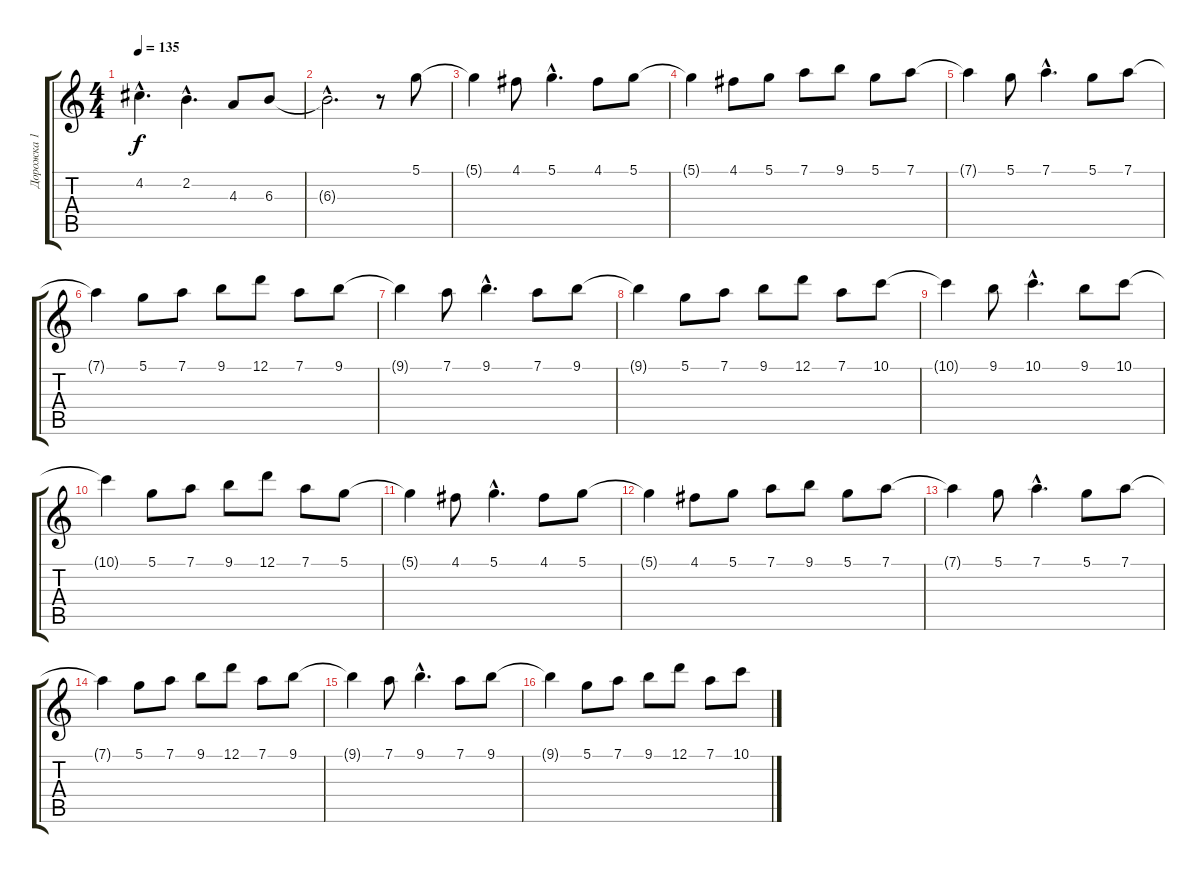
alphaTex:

\track ("Дорожка 1" "Дорожка 1") {instrument overdrivenguitar}
\staff {score tabs}
\tuning (D4 A3 F3 C3 G2 D2) {hide}
\ts (4 4)
\tempo 135
\clef g2
\ks c
4.2{hac t}.4{d dy f} 2.2{hac}.4{d} 4.3.8 6.3.8 |
6.3{hac t}.2{d} r.8 5.1.8 |
5.1{t}.4 4.1.8 5.1{hac}.4{d} 4.1.8 5.1.8 |
5.1{t}.4 4.1.8 5.1.8 7.1.8 9.1.8 5.1.8 7.1.8 |
7.1{t}.4 5.1.8 7.1{hac}.4{d} 5.1.8 7.1.8 |
7.1{t}.4 5.1.8 7.1.8 9.1.8 12.1.8 7.1.8 9.1.8 |
9.1{t}.4 7.1.8 9.1{hac}.4{d} 7.1.8 9.1.8 |
9.1{t}.4 5.1.8 7.1.8 9.1.8 12.1.8 7.1.8 10.1.8 |
10.1{t}.4 9.1.8 10.1{hac}.4{d} 9.1.8 10.1.8 |
10.1{t}.4 5.1.8 7.1.8 9.1.8 12.1.8 7.1.8 5.1.8 |
5.1{t}.4 4.1.8 5.1{hac}.4{d} 4.1.8 5.1.8 |
5.1{t}.4 4.1.8 5.1.8 7.1.8 9.1.8 5.1.8 7.1.8 |
7.1{t}.4 5.1.8 7.1{hac}.4{d} 5.1.8 7.1.8 |
7.1{t}.4 5.1.8 7.1.8 9.1.8 12.1.8 7.1.8 9.1.8 |
9.1{t}.4 7.1.8 9.1{hac}.4{d} 7.1.8 9.1.8 |
9.1{t}.4 5.1.8 7.1.8 9.1.8 12.1.8 7.1.8 10.1.8
